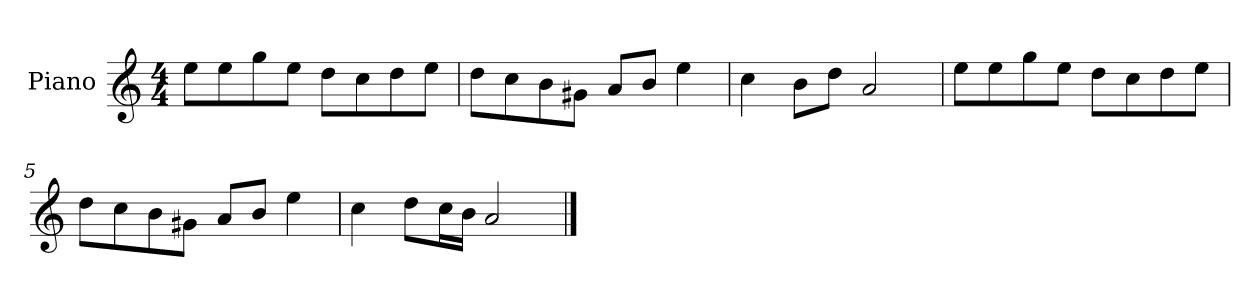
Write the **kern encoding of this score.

**kern
*part1
*staff1
*I"Piano
*I'P-no
*clefG2
*k[]
*M4/4
*MM90
=1
8ee\L
8ee\
8gg\
8ee\J
8dd\L
8cc\
8dd\
8ee\J
=2
8dd\L
8cc\
8b\
8g#X\J
8a/L
8b/J
4ee\
=3
4cc\
8b\L
8dd\J
2a/
=4
8ee\L
8ee\
8gg\
8ee\J
8dd\L
8cc\
8dd\
8ee\J
=5
8dd\L
8cc\
8b\
8g#X\J
8a/L
8b/J
4ee\
!!LO:LB:g=z
=6
4cc\
8dd\L
16cc\L
16b\JJ
2a/
==
*-
